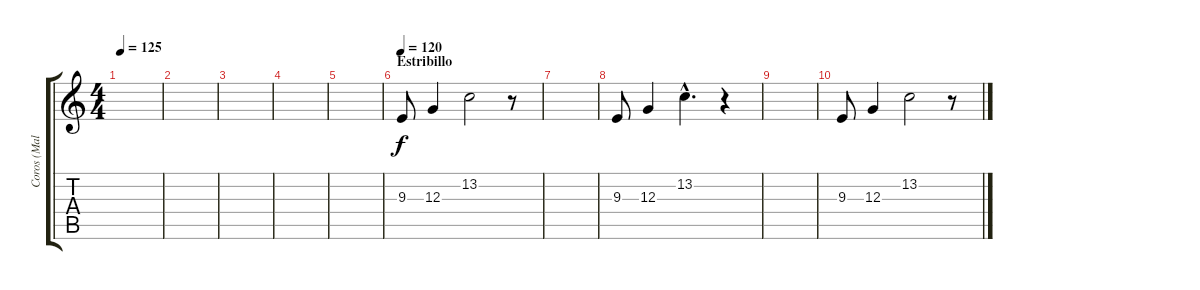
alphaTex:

\track ("Coros (Malcom y Cliff)" "Coros (Mal") {instrument choiraahs}
\staff {score tabs}
\tuning (E4 B3 G3 D3 A2 E2) {hide}
\ts (4 4)
\tempo 125
\clef g2
\ks c
|
|
|
|
|
\section ("" "Estribillo")
\tempo 120
9.3.8 12.3.4 13.2.2 r.8 |
|
9.3.8 12.3.4 13.2{hac}.4{d} r.4 |
|
9.3.8 12.3.4 13.2.2 r.8
